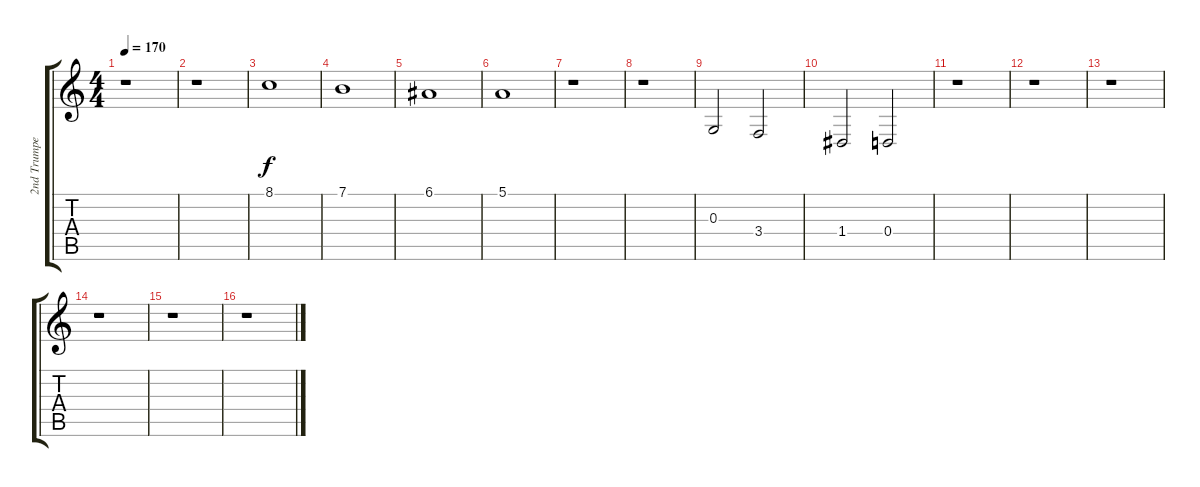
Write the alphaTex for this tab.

\track ("2nd Trumpet" "2nd Trumpe") {instrument trumpet}
\staff {score tabs}
\tuning (E4 B3 G3 D3 A2 E2) {hide}
\ts (4 4)
\tempo 170
\clef g2
\ks c
r.1{dy f} |
r.1 |
8.1.1 |
7.1.1 |
6.1.1 |
5.1.1 |
r.1 |
r.1 |
0.3.2 3.4.2 |
1.4.2 0.4.2 |
r.1 |
r.1 |
r.1 |
r.1 |
r.1 |
r.1
